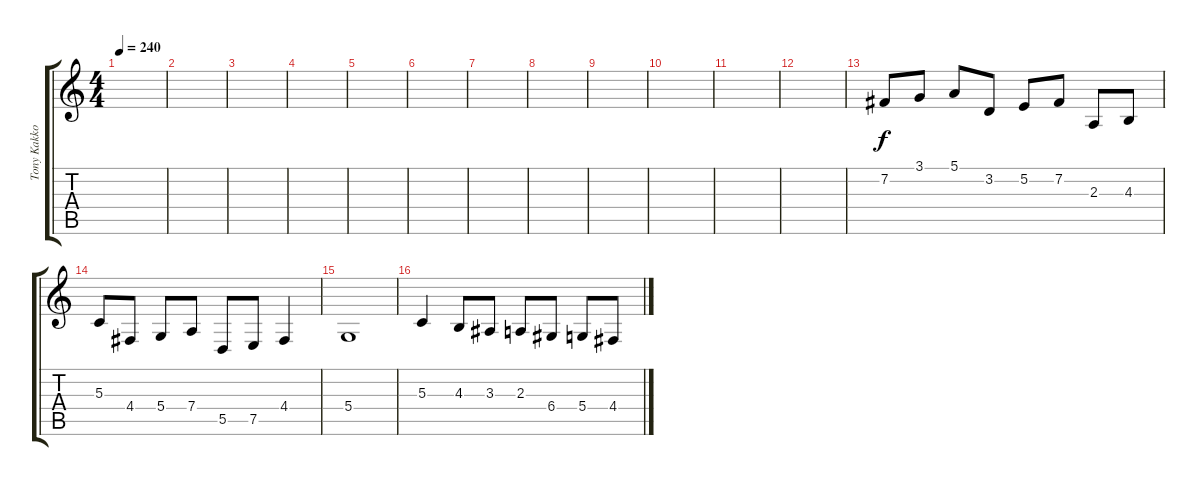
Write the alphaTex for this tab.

\track ("Tony Kakko" "Tony Kakko") {instrument lead1square}
\staff {score tabs}
\tuning (E4 B3 G3 D3 A2 E2) {hide}
\ts (4 4)
\tempo 240
\clef g2
\ks c
|
|
|
|
|
|
|
|
|
|
|
|
7.2.8 3.1.8 5.1.8 3.2.8 5.2.8 7.2.8 2.3.8 4.3.8 |
5.3.8 4.4.8 5.4.8 7.4.8 5.5.8 7.5.8 4.4.4 |
5.4.1 |
5.3.4 4.3.8 3.3.8 2.3.8 6.4.8 5.4.8 4.4.8
